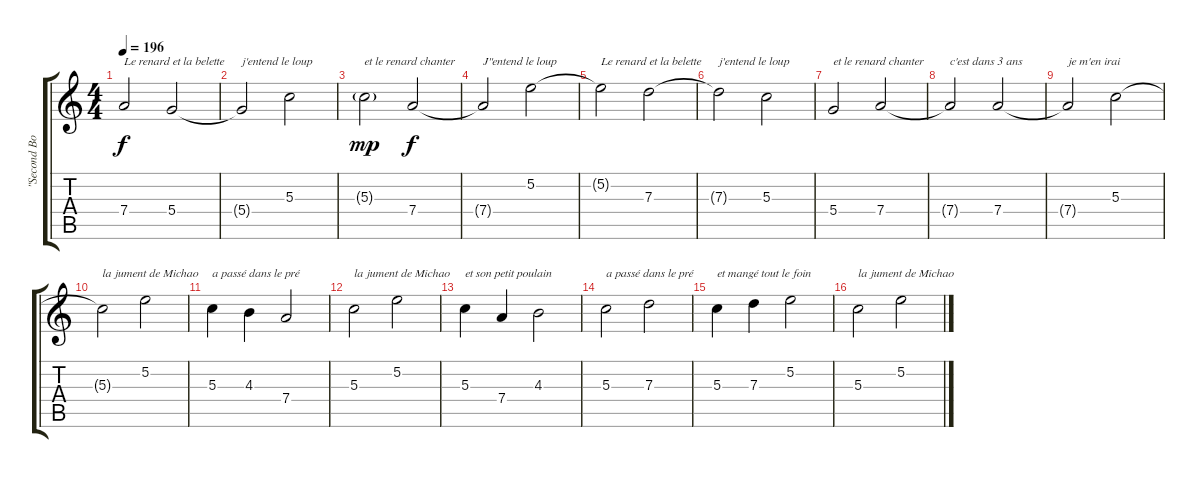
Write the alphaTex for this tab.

\track ("\"Second Bombarde\"" "\"Second Bo") {instrument overdrivenguitar}
\staff {score tabs}
\tuning (E4 B3 G3 D3 A2 E2) {hide}
\ts (4 4)
\tempo 196
\clef g2
\ks c
7.4{t}.2{txt "Le renard et la belette" dy f} 5.4.2 |
5.4{t}.2{txt "j'entend le loup"} 5.3.2 |
5.3{g}.2{txt "et le renard chanter" dy mp} 7.4.2{dy f} |
7.4{t}.2{txt "J\"entend le loup"} 5.2.2 |
5.2{t}.2{txt "Le renard et la belette"} 7.3.2 |
7.3{t}.2{txt "j'entend le loup"} 5.3.2 |
5.4.2{txt "et le renard chanter"} 7.4.2 |
7.4{t}.2{txt "c'est dans 3 ans "} 7.4.2 |
7.4{t}.2{txt "je m'en irai"} 5.3.2 |
5.3{t}.2{txt "la jument de Michao"} 5.2.2 |
5.3.4{txt "a passé dans le pré"} 4.3.4 7.4.2 |
5.3.2{txt "la jument de Michao"} 5.2.2 |
5.3.4{txt "et son petit poulain"} 7.4.4 4.3.2 |
5.3.2{txt "a passé dans le pré"} 7.3.2 |
5.3.4{txt "et mangé tout le foin"} 7.3.4 5.2.2 |
5.3.2{txt "la jument de Michao"} 5.2.2
